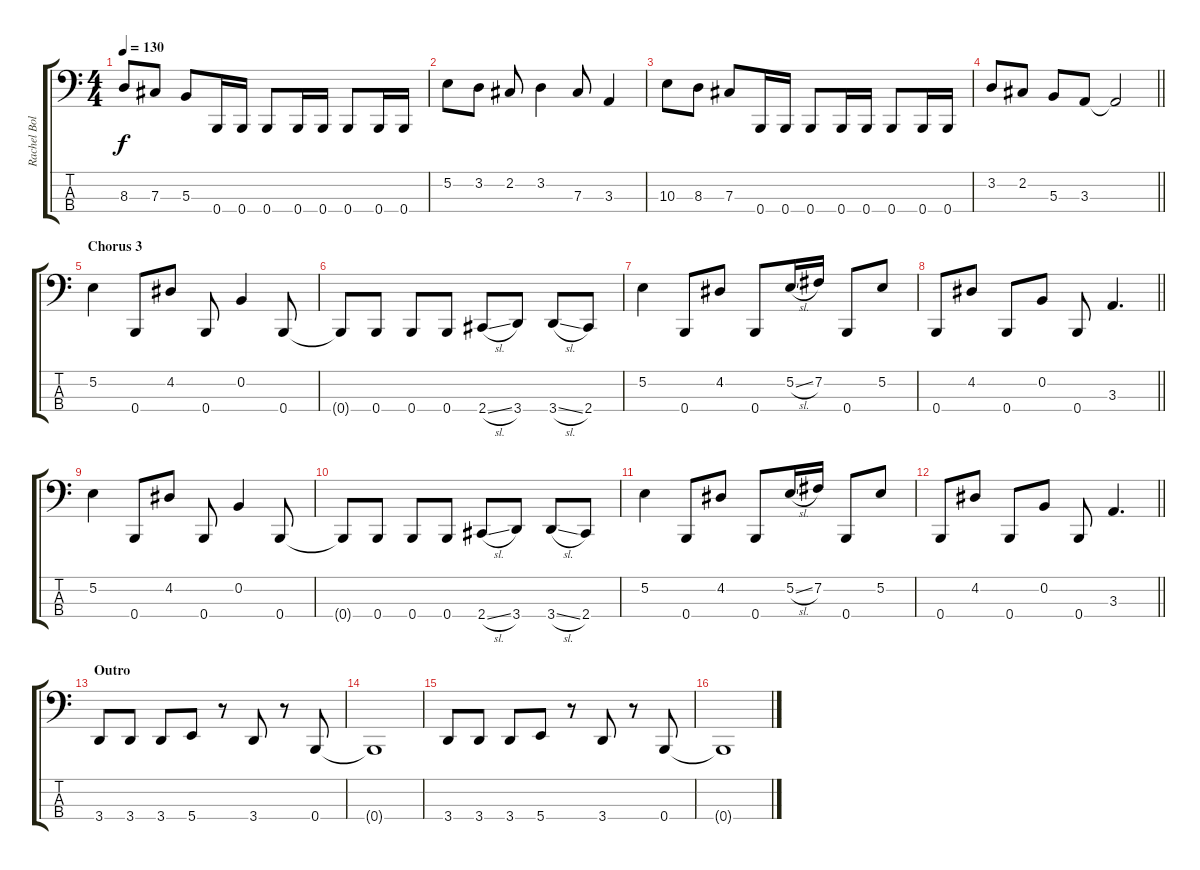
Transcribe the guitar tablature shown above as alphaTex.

\track ("Rachel Bolan" "Rachel Bol") {instrument electricbasspick}
\staff {score tabs}
\tuning (E2 B1 Gb1 B0) {hide}
\ts (4 4)
\tempo 130
\clef f4
\ks c
8.3.8{dy f} 7.3.8 5.3.8 0.4.16 0.4.16 0.4.8 0.4.16 0.4.16 0.4.8 0.4.16 0.4.16 |
5.2.8 3.2.8 2.2.8 3.2.4 7.3.8 3.3.4 |
10.3.8 8.3.8 7.3.8 0.4.16 0.4.16 0.4.8 0.4.16 0.4.16 0.4.8 0.4.16 0.4.16 |
\barLineRight lightlight
3.2.8 2.2.8 5.3.8 3.3.8 3.3{t}.2 |
\section ("" "Chorus 3")
5.2.4 0.4.8 4.2.8 0.4.8 0.2.4 0.4.8 |
0.4{t}.8 0.4.8 0.4.8 0.4.8 2.4{sl}.8 3.4.8 3.4{sl}.8 2.4.8 |
5.2.4 0.4.8 4.2.8 0.4.8 5.2{sl}.16 7.2.16 0.4.8 5.2.8 |
\barLineRight lightlight
0.4.8 4.2.8 0.4.8 0.2.8 0.4.8 3.3.4{d} |
5.2.4 0.4.8 4.2.8 0.4.8 0.2.4 0.4.8 |
0.4{t}.8 0.4.8 0.4.8 0.4.8 2.4{sl}.8 3.4.8 3.4{sl}.8 2.4.8 |
5.2.4 0.4.8 4.2.8 0.4.8 5.2{sl}.16 7.2.16 0.4.8 5.2.8 |
\barLineRight lightlight
0.4.8 4.2.8 0.4.8 0.2.8 0.4.8 3.3.4{d} |
\section ("" "Outro")
3.4.8 3.4.8 3.4.8 5.4.8 r.8 3.4.8 r.8 0.4.8 |
0.4{t}.1 |
3.4.8 3.4.8 3.4.8 5.4.8 r.8 3.4.8 r.8 0.4.8 |
0.4{t}.1
